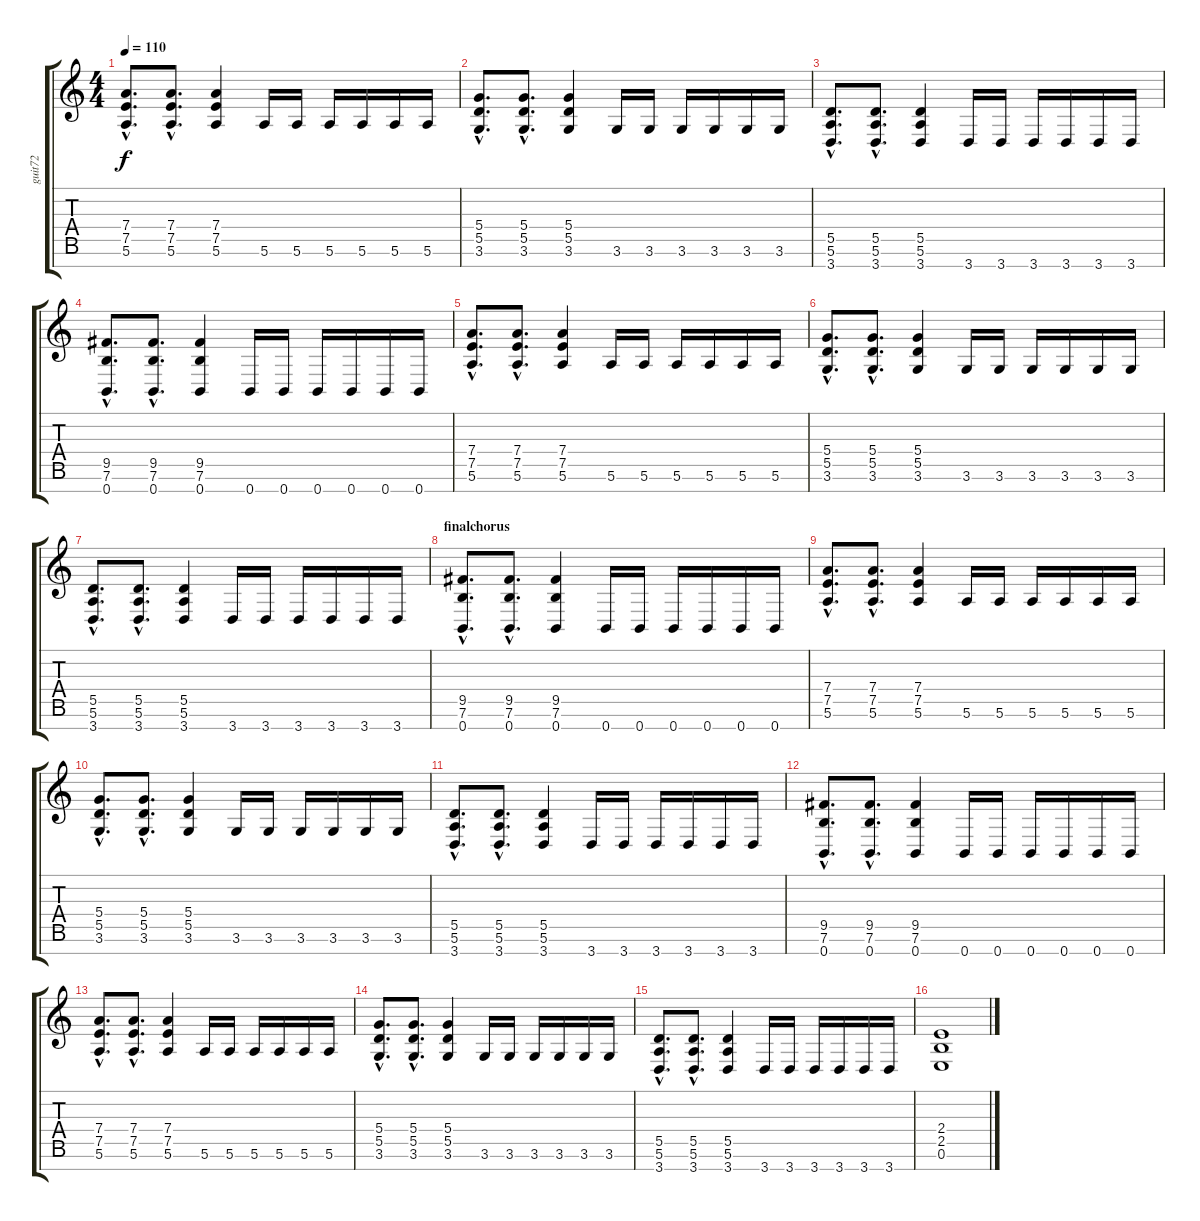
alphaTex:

\track ("guit72" "guit72") {instrument distortionguitar}
\staff {score tabs}
\tuning (E4 B3 G3 D3 A2 E2 B1) {hide}
\ts (4 4)
\tempo 110
\clef g2
\ks c
(7.4{hac} 7.5{hac} 5.6{hac}).8{d dy f} (7.4{hac} 7.5{hac} 5.6{hac}).8{d} (7.4 7.5 5.6).4 5.6.16 5.6.16 5.6.16 5.6.16 5.6.16 5.6.16 |
(5.4{hac} 5.5{hac} 3.6{hac}).8{d} (5.4{hac} 5.5{hac} 3.6{hac}).8{d} (5.4 5.5 3.6).4 3.6.16 3.6.16 3.6.16 3.6.16 3.6.16 3.6.16 |
(5.5{hac} 5.6{hac} 3.7{hac}).8{d} (5.5{hac} 5.6{hac} 3.7{hac}).8{d} (5.5 5.6 3.7).4 3.7.16 3.7.16 3.7.16 3.7.16 3.7.16 3.7.16 |
(9.5{hac} 7.6{hac} 0.7{hac}).8{d} (9.5{hac} 7.6{hac} 0.7{hac}).8{d} (9.5 7.6 0.7).4 0.7.16 0.7.16 0.7.16 0.7.16 0.7.16 0.7.16 |
(7.4{hac} 7.5{hac} 5.6{hac}).8{d} (7.4{hac} 7.5{hac} 5.6{hac}).8{d} (7.4 7.5 5.6).4 5.6.16 5.6.16 5.6.16 5.6.16 5.6.16 5.6.16 |
(5.4{hac} 5.5{hac} 3.6{hac}).8{d} (5.4{hac} 5.5{hac} 3.6{hac}).8{d} (5.4 5.5 3.6).4 3.6.16 3.6.16 3.6.16 3.6.16 3.6.16 3.6.16 |
(5.5{hac} 5.6{hac} 3.7{hac}).8{d} (5.5{hac} 5.6{hac} 3.7{hac}).8{d} (5.5 5.6 3.7).4 3.7.16 3.7.16 3.7.16 3.7.16 3.7.16 3.7.16 |
\section ("" "finalchorus")
(9.5{hac} 7.6{hac} 0.7{hac}).8{d} (9.5{hac} 7.6{hac} 0.7{hac}).8{d} (9.5 7.6 0.7).4 0.7.16 0.7.16 0.7.16 0.7.16 0.7.16 0.7.16 |
(7.4{hac} 7.5{hac} 5.6{hac}).8{d} (7.4{hac} 7.5{hac} 5.6{hac}).8{d} (7.4 7.5 5.6).4 5.6.16 5.6.16 5.6.16 5.6.16 5.6.16 5.6.16 |
(5.4{hac} 5.5{hac} 3.6{hac}).8{d} (5.4{hac} 5.5{hac} 3.6{hac}).8{d} (5.4 5.5 3.6).4 3.6.16 3.6.16 3.6.16 3.6.16 3.6.16 3.6.16 |
(5.5{hac} 5.6{hac} 3.7{hac}).8{d} (5.5{hac} 5.6{hac} 3.7{hac}).8{d} (5.5 5.6 3.7).4 3.7.16 3.7.16 3.7.16 3.7.16 3.7.16 3.7.16 |
(9.5{hac} 7.6{hac} 0.7{hac}).8{d} (9.5{hac} 7.6{hac} 0.7{hac}).8{d} (9.5 7.6 0.7).4 0.7.16 0.7.16 0.7.16 0.7.16 0.7.16 0.7.16 |
(7.4{hac} 7.5{hac} 5.6{hac}).8{d} (7.4{hac} 7.5{hac} 5.6{hac}).8{d} (7.4 7.5 5.6).4 5.6.16 5.6.16 5.6.16 5.6.16 5.6.16 5.6.16 |
(5.4{hac} 5.5{hac} 3.6{hac}).8{d} (5.4{hac} 5.5{hac} 3.6{hac}).8{d} (5.4 5.5 3.6).4 3.6.16 3.6.16 3.6.16 3.6.16 3.6.16 3.6.16 |
(5.5{hac} 5.6{hac} 3.7{hac}).8{d} (5.5{hac} 5.6{hac} 3.7{hac}).8{d} (5.5 5.6 3.7).4 3.7.16 3.7.16 3.7.16 3.7.16 3.7.16 3.7.16 |
(2.4 2.5 0.6).1
